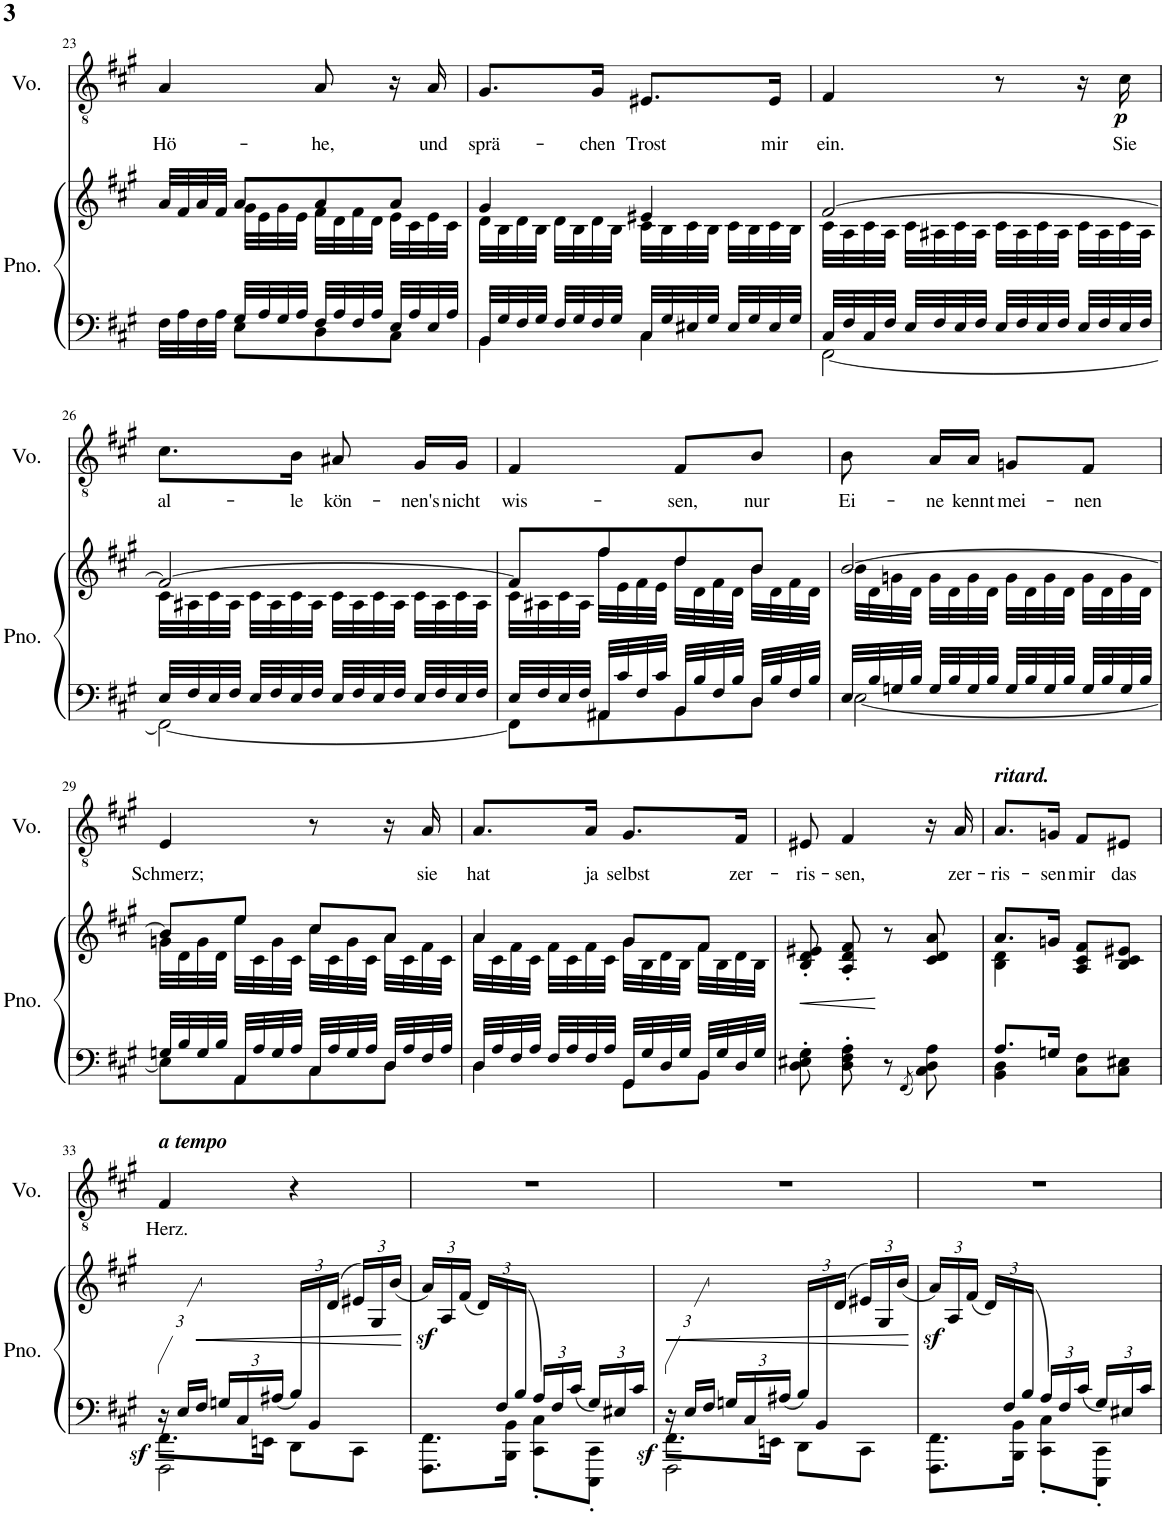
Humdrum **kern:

**kern	**kern	**dynam	**kern	**text	**dynam
*part2	*part2	*part2	*part1	*part1	*part1
*staff3	*staff2	*staff2/3	*staff1	*staff1	*staff1
*I"Piano	*	*	*I"Voice	*	*
*I'Pno.	*	*	*I'Vo.	*	*
!!LO:PB:g=z
*clefF4	*clefG2	*	*clefGv2	*	*
*k[f#c#g#]	*k[f#c#g#]	*	*k[f#c#g#]	*	*
*M2/4	*M2/4	*	*M2/4	*	*
=23	=23	=23	=23	=23	=23
*^	*^	*	*	*	*
!	!	!	!	!	!	!LO:LY:b	!
32F#\LLL	8ryy	32a/LLL	8ryy	.	4A/	Hö-	.
32A\	.	32f#/	.	.	.	.	.
32F#\	.	32a/	.	.	.	.	.
32A\JJJ	.	32f#/JJJ	.	.	.	.	.
32G#/LLL	8E\L	8a/L	32g#\LLL	.	.	.	.
32A/	.	.	32e\	.	.	.	.
32G#/	.	.	32g#\	.	.	.	.
32A/JJJ	.	.	32e\JJJ	.	.	.	.
!	!	!	!	!	!	!LO:LY:b	!
32F#/LLL	8D\	8a/	32f#\LLL	.	8A/	-he,	.
32A/	.	.	32d\	.	.	.	.
32F#/	.	.	32f#\	.	.	.	.
32A/JJJ	.	.	32d\JJJ	.	.	.	.
32E/LLL	8C#\J	8a/J	32e\LLL	.	16r	.	.
32A/	.	.	32c#\	.	.	.	.
!	!	!	!	!	!	!LO:LY:b	!
32E/	.	.	32e\	.	16A/	und	.
32A/JJJ	.	.	32c#\JJJ	.	.	.	.
=24	=24	=24	=24	=24	=24	=24	=24
!	!	!	!	!	!	!LO:LY:b	!
32BB/LLL	4BB\	4g#/	32d\LLL	.	8.G#/L	sprä-	.
32G#/	.	.	32B\	.	.	.	.
32F#/	.	.	32d\	.	.	.	.
32G#/JJJ	.	.	32B\JJJ	.	.	.	.
32F#/LLL	.	.	32d\LLL	.	.	.	.
32G#/	.	.	32B\	.	.	.	.
!	!	!	!	!	!	!LO:LY:b	!
32F#/	.	.	32d\	.	16G#/Jk	-chen	.
32G#/JJJ	.	.	32B\JJJ	.	.	.	.
!	!	!	!	!	!	!LO:LY:b	!
32C#/LLL	4C#\	4e#X/	32c#\LLL	.	8.E#X/L	Trost	.
32G#/	.	.	32B\	.	.	.	.
32E#X/	.	.	32c#\	.	.	.	.
32G#/JJJ	.	.	32B\JJJ	.	.	.	.
32E#/LLL	.	.	32c#\LLL	.	.	.	.
32G#/	.	.	32B\	.	.	.	.
!	!	!	!	!	!	!LO:LY:b	!
32E#/	.	.	32c#\	.	16E#/Jk	mir	.
32G#/JJJ	.	.	32B\JJJ	.	.	.	.
=25	=25	=25	=25	=25	=25	=25	=25
!	!	!	!	!	!	!LO:LY:b	!
32C#/LLL	[2FF#\	[2f#/	32c#\LLL	.	4F#/	ein.	.
32F#/	.	.	32A\	.	.	.	.
32C#/	.	.	32c#\	.	.	.	.
32F#/JJJ	.	.	32A\JJJ	.	.	.	.
32E/LLL	.	.	32c#\LLL	.	.	.	.
32F#/	.	.	32A#X\	.	.	.	.
32E/	.	.	32c#\	.	.	.	.
32F#/JJJ	.	.	32A#\JJJ	.	.	.	.
32E/LLL	.	.	32c#\LLL	.	8r	.	.
32F#/	.	.	32A#\	.	.	.	.
32E/	.	.	32c#\	.	.	.	.
32F#/JJJ	.	.	32A#\JJJ	.	.	.	.
32E/LLL	.	.	32c#\LLL	.	16r	.	.
32F#/	.	.	32A#\	.	.	.	.
!	!	!	!	!	!	!LO:LY:b	!LO:DY:b
32E/	.	.	32c#\	.	16c#\	Sie	p
32F#/JJJ	.	.	32A#\JJJ	.	.	.	.
!!LO:LB:g=z
=26	=26	=26	=26	=26	=26	=26	=26
!	!	!	!	!	!	!LO:LY:b	!
32E/LLL	2FF#\_	2f#/_	32c#\LLL	.	8.c#\L	al-	.
32F#/	.	.	32A#X\	.	.	.	.
32E/	.	.	32c#\	.	.	.	.
32F#/JJJ	.	.	32A#\JJJ	.	.	.	.
32E/LLL	.	.	32c#\LLL	.	.	.	.
32F#/	.	.	32A#\	.	.	.	.
!	!	!	!	!	!	!LO:LY:b	!
32E/	.	.	32c#\	.	16B\Jk	-le	.
32F#/JJJ	.	.	32A#\JJJ	.	.	.	.
!	!	!	!	!	!	!LO:LY:b	!
32E/LLL	.	.	32c#\LLL	.	8A#X/	kön-	.
32F#/	.	.	32A#\	.	.	.	.
32E/	.	.	32c#\	.	.	.	.
32F#/JJJ	.	.	32A#\JJJ	.	.	.	.
!	!	!	!	!	!	!LO:LY:b	!
32E/LLL	.	.	32c#\LLL	.	16G#/LL	-nen's	.
32F#/	.	.	32A#\	.	.	.	.
!	!	!	!	!	!	!LO:LY:b	!
32E/	.	.	32c#\	.	16G#/JJ	nicht	.
32F#/JJJ	.	.	32A#\JJJ	.	.	.	.
=27	=27	=27	=27	=27	=27	=27	=27
!	!	!	!	!	!	!LO:LY:b	!
32E/LLL	8FF#\L]	8f#/L]	32c#\LLL	.	4F#/	wis-	.
32F#/	.	.	32A#X\	.	.	.	.
32E/	.	.	32c#\	.	.	.	.
32F#/JJJ	.	.	32A#\JJJ	.	.	.	.
32AA#X/LLL	8AA#\	8ff#/	32ff#\LLL	.	.	.	.
32c#/	.	.	32e\	.	.	.	.
32F#/	.	.	32f#\	.	.	.	.
32c#/JJJ	.	.	32e\JJJ	.	.	.	.
!	!	!	!	!	!	!LO:LY:b	!
32BB/LLL	8BB\	8dd/	32dd\LLL	.	8F#/L	-sen,	.
32B/	.	.	32d\	.	.	.	.
32F#/	.	.	32f#\	.	.	.	.
32B/JJJ	.	.	32d\JJJ	.	.	.	.
!	!	!	!	!	!	!LO:LY:b	!
32D/LLL	8D\J	8b/J	32b\LLL	.	8B/J	nur	.
32B/	.	.	32d\	.	.	.	.
32F#/	.	.	32f#\	.	.	.	.
32B/JJJ	.	.	32d\JJJ	.	.	.	.
=28	=28	=28	=28	=28	=28	=28	=28
!	!	!	!	!	!	!LO:LY:b	!
32E/LLL	[2E\	[2b/	32b\LLL	.	8B\	Ei-	.
32B/	.	.	32d\	.	.	.	.
32Gn/	.	.	32gn\	.	.	.	.
32B/JJJ	.	.	32d\JJJ	.	.	.	.
!	!	!	!	!	!	!LO:LY:b	!
32G/LLL	.	.	32g\LLL	.	16A/LL	-ne	.
32B/	.	.	32d\	.	.	.	.
!	!	!	!	!	!	!LO:LY:b	!
32G/	.	.	32g\	.	16A/JJ	kennt	.
32B/JJJ	.	.	32d\JJJ	.	.	.	.
!	!	!	!	!	!	!LO:LY:b	!
32G/LLL	.	.	32g\LLL	.	8Gn/L	mei-	.
32B/	.	.	32d\	.	.	.	.
32G/	.	.	32g\	.	.	.	.
32B/JJJ	.	.	32d\JJJ	.	.	.	.
!	!	!	!	!	!	!LO:LY:b	!
32G/LLL	.	.	32g\LLL	.	8F#/J	-nen	.
32B/	.	.	32d\	.	.	.	.
32G/	.	.	32g\	.	.	.	.
32B/JJJ	.	.	32d\JJJ	.	.	.	.
!!LO:LB:g=z
=29	=29	=29	=29	=29	=29	=29	=29
!	!	!	!	!	!	!LO:LY:b	!
32Gn/LLL	8E\L]	8b/L]	32gn\LLL	.	4E/	Schmerz;	.
32B/	.	.	32d\	.	.	.	.
32G/	.	.	32g\	.	.	.	.
32B/JJJ	.	.	32d\JJJ	.	.	.	.
32AA/LLL	8AA\	8ee/J	32ee\LLL	.	.	.	.
32A/	.	.	32c#\	.	.	.	.
32G/	.	.	32g\	.	.	.	.
32A/JJJ	.	.	32c#\JJJ	.	.	.	.
32C#/LLL	8C#\	8cc#/L	32cc#\LLL	.	8r	.	.
32A/	.	.	32c#\	.	.	.	.
32G/	.	.	32g\	.	.	.	.
32A/JJJ	.	.	32c#\JJJ	.	.	.	.
32D/LLL	8D\J	8a/J	32a\LLL	.	16r	.	.
32A/	.	.	32c#\	.	.	.	.
!	!	!	!	!	!	!LO:LY:b	!
32F#/	.	.	32f#\	.	16A/	sie	.
32A/JJJ	.	.	32c#\JJJ	.	.	.	.
=30	=30	=30	=30	=30	=30	=30	=30
!	!	!	!	!	!	!LO:LY:b	!
32D/LLL	4D\	4a/	32a\LLL	.	8.A/L	hat	.
32A/	.	.	32c#\	.	.	.	.
32F#/	.	.	32f#\	.	.	.	.
32A/JJJ	.	.	32c#\JJJ	.	.	.	.
32F#/LLL	.	.	32f#\LLL	.	.	.	.
32A/	.	.	32c#\	.	.	.	.
!	!	!	!	!	!	!LO:LY:b	!
32F#/	.	.	32f#\	.	16A/Jk	ja	.
32A/JJJ	.	.	32c#\JJJ	.	.	.	.
!	!	!	!	!	!	!LO:LY:b	!
32GG#/LLL	8GG#\L	8g#/L	32g#\LLL	.	8.G#/L	selbst	.
32G#/	.	.	32B\	.	.	.	.
32D/	.	.	32d\	.	.	.	.
32G#/JJJ	.	.	32B\JJJ	.	.	.	.
32BB/LLL	8BB\J	8f#/J	32f#\LLL	.	.	.	.
32G#/	.	.	32B\	.	.	.	.
!	!	!	!	!	!	!LO:LY:b	!
32D/	.	.	32d\	.	16F#/Jk	zer-	.
32G#/JJJ	.	.	32B\JJJ	.	.	.	.
*v	*v	*	*	*	*	*	*
=31	=31	=31	=31	=31	=31	=31
!	!	!	!LO:HP:b	!	!LO:LY:b	!
*	*v	*v	*	*	*	*
8D\' 8E#X\' 8G#\'	8B/' 8d/' 8e#X/'	<	8E#X/	-ris-	.
!	!	!	!	!LO:LY:b	!
8D\' 8F#\' 8A\'	8A/' 8d/' 8f#/'	.	4F#/	-sen,	.
8r	8r	[	.	.	.
8qFF#/	.	.	.	.	.
8C#\ 8D\ 8A\	8c#/ 8d/ 8a/	.	16r	.	.
!	!	!	!	!LO:LY:b	!
.	.	.	16A/	zer-	.
=32	=32	=32	=32	=32	=32
*^	*^	*	*	*	*
!	!	!	!	!	!LO:TX:a:Bi:t=ritard.	!	!
!	!	!	!	!	!	!LO:LY:b	!
8.A/L	4BB\ 4D\	8.a/L	4B\ 4d\	.	8.A/L	-ris-	.
!	!	!	!	!	!	!LO:LY:b	!
16Gn/Jk	.	16gn/Jk	.	.	16Gn/Jk	-sen	.
!	!	!	!	!	!	!LO:LY:b	!
8C#\ 8F#\L	4ryy	8A/ 8c#/ 8f#/L	4ryy	.	8F#/L	mir	.
!	!	!	!	!	!	!LO:LY:b	!
8C#\ 8E#X\J	.	8B/ 8c#/ 8e#X/J	.	.	8E#X/J	das	.
*	*	*v	*v	*	*	*	*
!!LO:LB:g=z
=33	=33	=33	=33	=33	=33	=33
*	*^	*	*	*	*	*
!	!	!	!	!	!LO:TX:a:Bi:t=a tempo	!	!
!	!	!	!	!LO:DY:b=2	!	!LO:LY:b	!
24ryy	8.FF#\L	2FFF#\	24r	sf	4F#/	Herz.	.
24E/LL	.	.	24%7ryy	.	.	.	.
!	!	!	!	!LO:HP:b=2	!	!	!
24F#/JJ	.	.	.	<	.	.	.
*Xbrackettup	*	*	*	*	*	*	*
24Gn/LL	.	.	.	.	.	.	.
24C#/	.	.	.	.	.	.	.
.	16EEn\Jk	.	.	.	.	.	.
24A#X/JJ	.	.	.	.	.	.	.
24B/LL	8DD\L	.	.	.	4r	.	.
24BB/	.	.	.	.	.	.	.
6ryy	.	.	(24d/JJ	.	.	.	.
*	*	*	*Xbrackettup	*	*	*	*
.	8CC#\J	.	24e#X/LL)	.	.	.	.
.	.	.	24G#/	.	.	.	.
.	.	.	(24b/JJ	.	.	.	.
*v	*v	*v	*	*	*	*	*
.	.	[	.	.	.
=34	=34	=34	=34	=34	=34
*^	*	*	*	*	*
6ryy	8.FFF#\ 8.FF#\L	24az</LL)	.	2r	.	.
.	.	24A/	.	.	.	.
.	.	(24f#/JJ	.	.	.	.
.	.	24d/LL)	.	.	.	.
24F#/	.	3ryy	.	.	.	.
.	16BBB\ 16BB\Jk	.	.	.	.	.
24B/JJ	.	.	.	.	.	.
24A/LL	8CC#\'< 8C#\'<L	.	.	.	.	.
24F#/	.	.	.	.	.	.
24c#/JJ	.	.	.	.	.	.
24G#/LL	8CCC#\'< 8CC#\'<J	.	.	.	.	.
24E#X/	.	.	.	.	.	.
24c#/JJ	.	.	.	.	.	.
=35	=35	=35	=35	=35	=35	=35
*	*^	*	*	*	*	*
*	*	*	*brackettup	*	*	*	*
!	!	!	!	!LO:HP:b	!	!	!
!	!	!	!	!LO:DY:n=1:b=2	!	!	!
24ryy	8.FF#\L	2FFF#\	24r	< sf	2r	.	.
24E/LL	.	.	24%7ryy	.	.	.	.
24F#/JJ	.	.	.	.	.	.	.
24Gn/LL	.	.	.	.	.	.	.
24C#/	.	.	.	.	.	.	.
.	16EEn\Jk	.	.	.	.	.	.
24A#X/JJ	.	.	.	.	.	.	.
24B/LL	8DD\L	.	.	.	.	.	.
24BB/	.	.	.	.	.	.	.
6ryy	.	.	(24d/JJ	.	.	.	.
*	*	*	*Xbrackettup	*	*	*	*
.	8CC#\J	.	24e#X/LL)	.	.	.	.
.	.	.	24G#/	.	.	.	.
.	.	.	(24b/JJ	.	.	.	.
*v	*v	*v	*	*	*	*	*
.	.	[	.	.	.
=36	=36	=36	=36	=36	=36
*^	*	*	*	*	*
6ryy	8.FFF#\ 8.FF#\L	24az</LL)	.	2r	.	.
.	.	24A/	.	.	.	.
.	.	(24f#/JJ	.	.	.	.
.	.	24d/LL)	.	.	.	.
24F#/	.	3ryy	.	.	.	.
.	16BBB\ 16BB\Jk	.	.	.	.	.
24B/JJ	.	.	.	.	.	.
24A/LL	8CC#\'< 8C#\'<L	.	.	.	.	.
24F#/	.	.	.	.	.	.
24c#/JJ	.	.	.	.	.	.
24G#/LL	8CCC#\'< 8CC#\'<J	.	.	.	.	.
24E#X/	.	.	.	.	.	.
24c#/JJ	.	.	.	.	.	.
*v	*v	*	*	*	*	*
=	=	=	=	=	=
*-	*-	*-	*-	*-	*-
